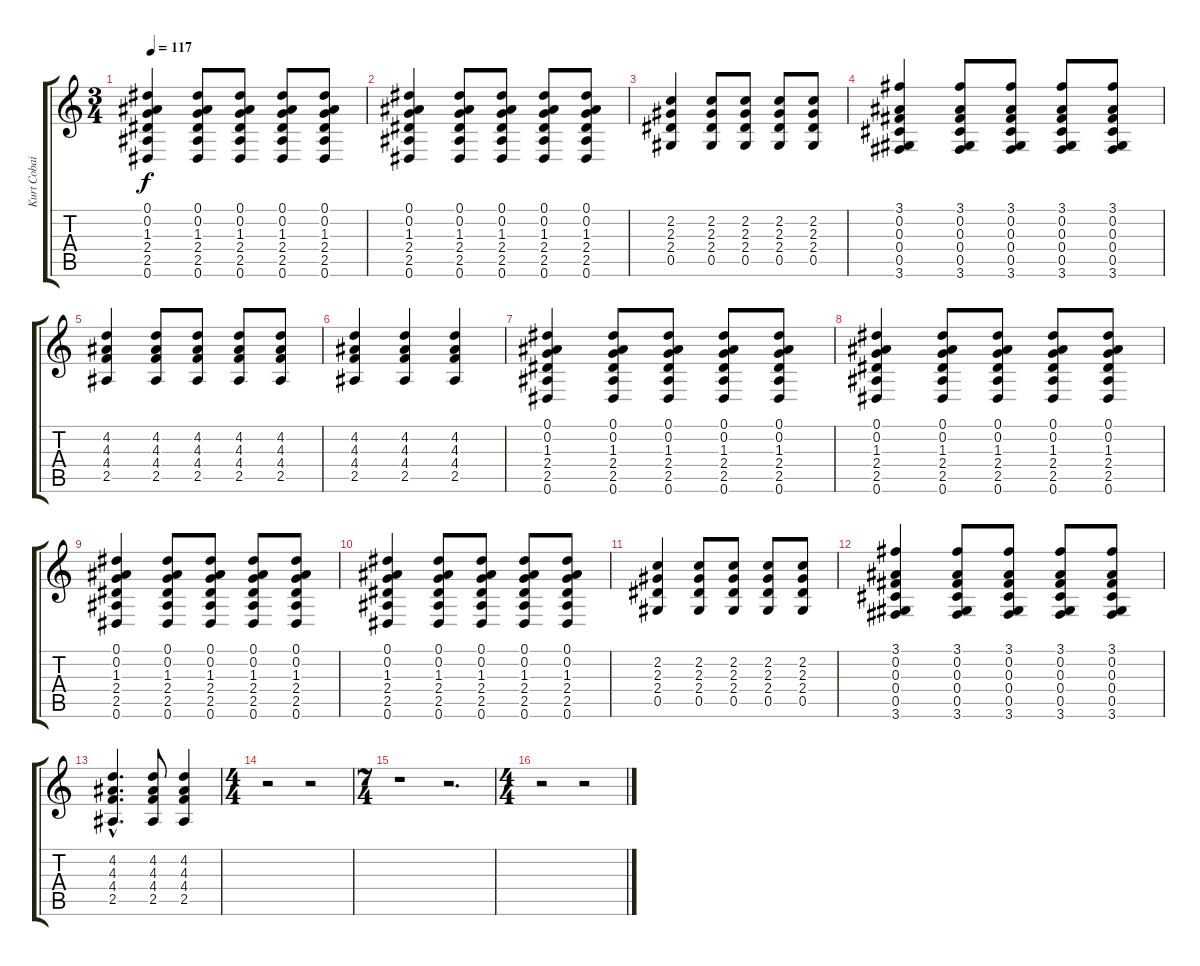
\track ("Kurt Cobain-Guitar" "Kurt Cobai") {instrument acousticguitarnylon}
\staff {score tabs}
\tuning (Eb4 Bb3 Gb3 Db3 Ab2 Eb2) {hide}
\ts (3 4)
\tempo 117
\clef g2
\ks c
(0.1 0.2 1.3 2.4 2.5 0.6).4{dy f} (0.1 0.2 1.3 2.4 2.5 0.6).8 (0.1 0.2 1.3 2.4 2.5 0.6).8 (0.1 0.2 1.3 2.4 2.5 0.6).8 (0.1 0.2 1.3 2.4 2.5 0.6).8 |
(0.1 0.2 1.3 2.4 2.5 0.6).4 (0.1 0.2 1.3 2.4 2.5 0.6).8 (0.1 0.2 1.3 2.4 2.5 0.6).8 (0.1 0.2 1.3 2.4 2.5 0.6).8 (0.1 0.2 1.3 2.4 2.5 0.6).8 |
(2.2 2.3 2.4 0.5).4 (2.2 2.3 2.4 0.5).8 (2.2 2.3 2.4 0.5).8 (2.2 2.3 2.4 0.5).8 (2.2 2.3 2.4 0.5).8 |
(3.1 0.2 0.3 0.4 0.5 3.6).4 (3.1 0.2 0.3 0.4 0.5 3.6).8 (3.1 0.2 0.3 0.4 0.5 3.6).8 (3.1 0.2 0.3 0.4 0.5 3.6).8 (3.1 0.2 0.3 0.4 0.5 3.6).8 |
(4.2 4.3 4.4 2.5).4 (4.2 4.3 4.4 2.5).8 (4.2 4.3 4.4 2.5).8 (4.2 4.3 4.4 2.5).8 (4.2 4.3 4.4 2.5).8 |
(4.2 4.3 4.4 2.5).4 (4.2 4.3 4.4 2.5).4 (4.2 4.3 4.4 2.5).4 |
(0.1 0.2 1.3 2.4 2.5 0.6).4 (0.1 0.2 1.3 2.4 2.5 0.6).8 (0.1 0.2 1.3 2.4 2.5 0.6).8 (0.1 0.2 1.3 2.4 2.5 0.6).8 (0.1 0.2 1.3 2.4 2.5 0.6).8 |
(0.1 0.2 1.3 2.4 2.5 0.6).4 (0.1 0.2 1.3 2.4 2.5 0.6).8 (0.1 0.2 1.3 2.4 2.5 0.6).8 (0.1 0.2 1.3 2.4 2.5 0.6).8 (0.1 0.2 1.3 2.4 2.5 0.6).8 |
(0.1 0.2 1.3 2.4 2.5 0.6).4 (0.1 0.2 1.3 2.4 2.5 0.6).8 (0.1 0.2 1.3 2.4 2.5 0.6).8 (0.1 0.2 1.3 2.4 2.5 0.6).8 (0.1 0.2 1.3 2.4 2.5 0.6).8 |
(0.1 0.2 1.3 2.4 2.5 0.6).4 (0.1 0.2 1.3 2.4 2.5 0.6).8 (0.1 0.2 1.3 2.4 2.5 0.6).8 (0.1 0.2 1.3 2.4 2.5 0.6).8 (0.1 0.2 1.3 2.4 2.5 0.6).8 |
(2.2 2.3 2.4 0.5).4 (2.2 2.3 2.4 0.5).8 (2.2 2.3 2.4 0.5).8 (2.2 2.3 2.4 0.5).8 (2.2 2.3 2.4 0.5).8 |
(3.1 0.2 0.3 0.4 0.5 3.6).4 (3.1 0.2 0.3 0.4 0.5 3.6).8 (3.1 0.2 0.3 0.4 0.5 3.6).8 (3.1 0.2 0.3 0.4 0.5 3.6).8 (3.1 0.2 0.3 0.4 0.5 3.6).8 |
(4.2{hac} 4.3{hac} 4.4{hac} 2.5{hac}).4{d} (4.2 4.3 4.4 2.5).8 (4.2 4.3 4.4 2.5).4 |
\ts (4 4)
r.2 r.2 |
\ts (7 4)
r.1 r.2{d} |
\ts (4 4)
r.2 r.2
